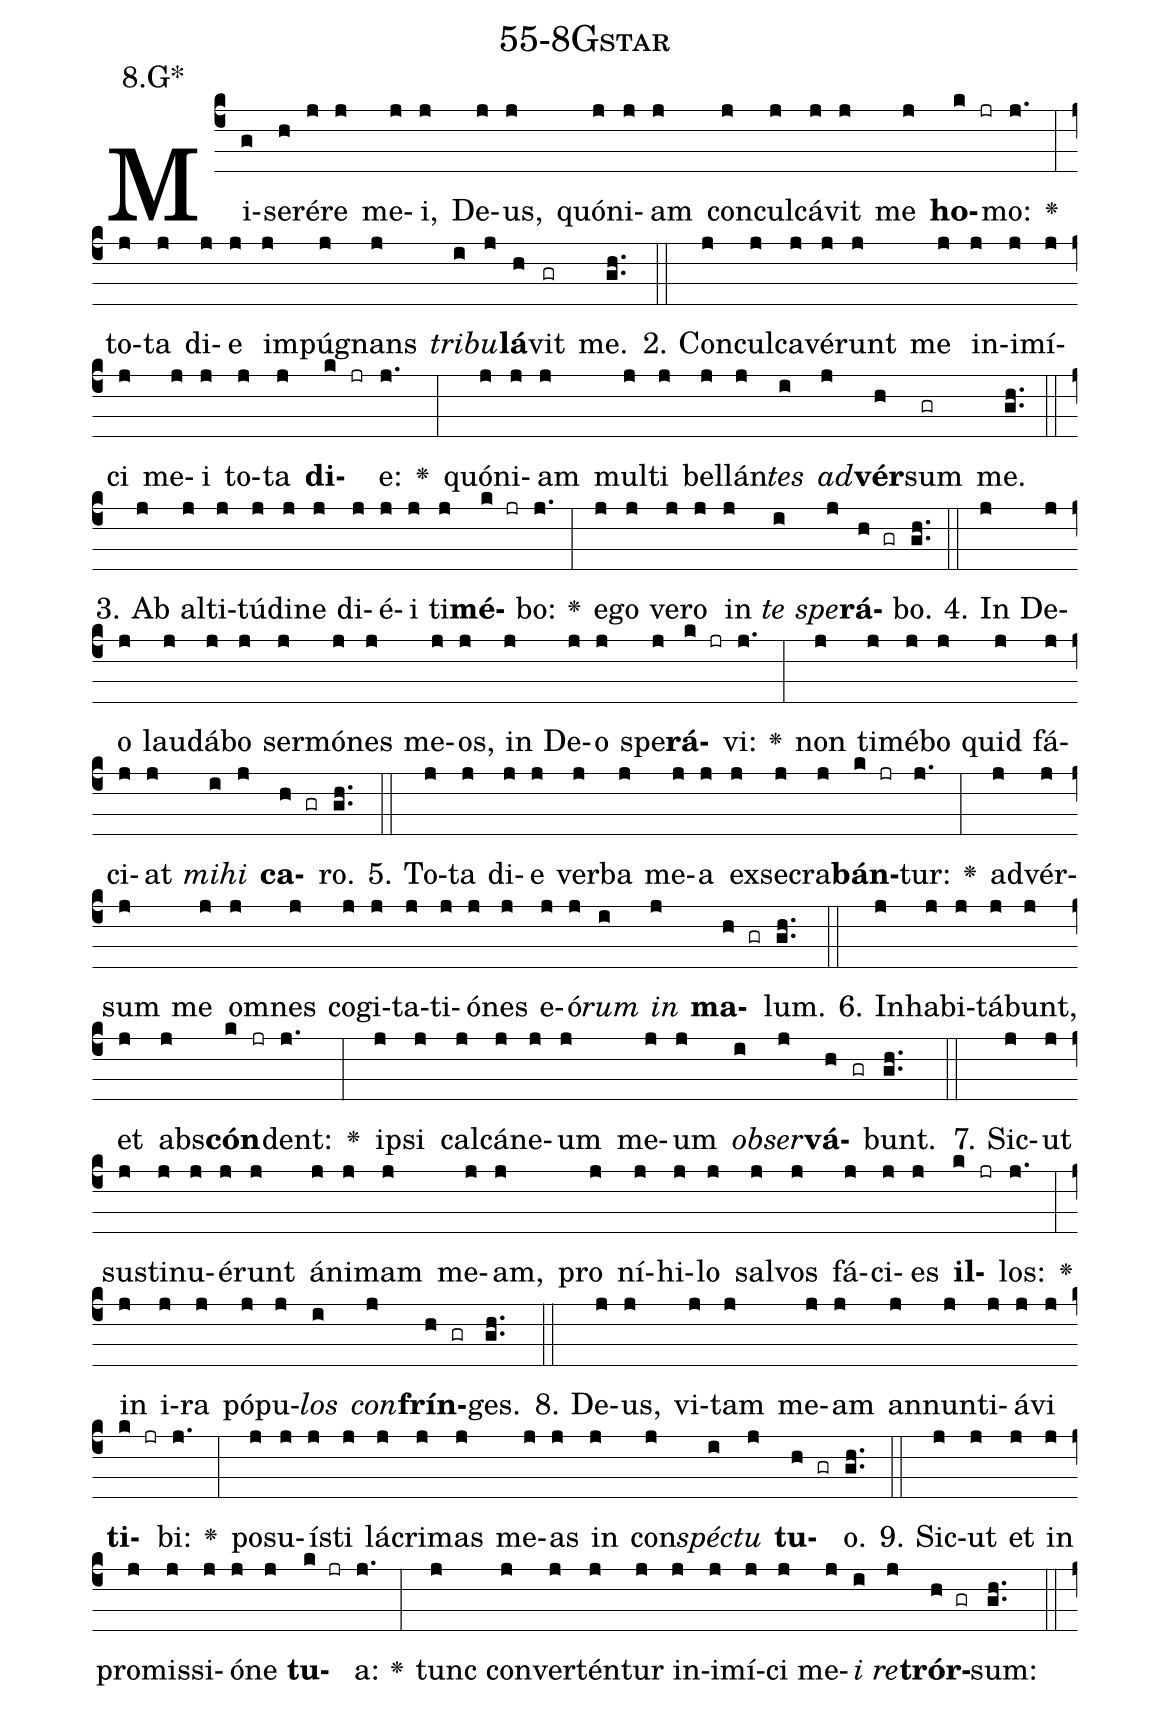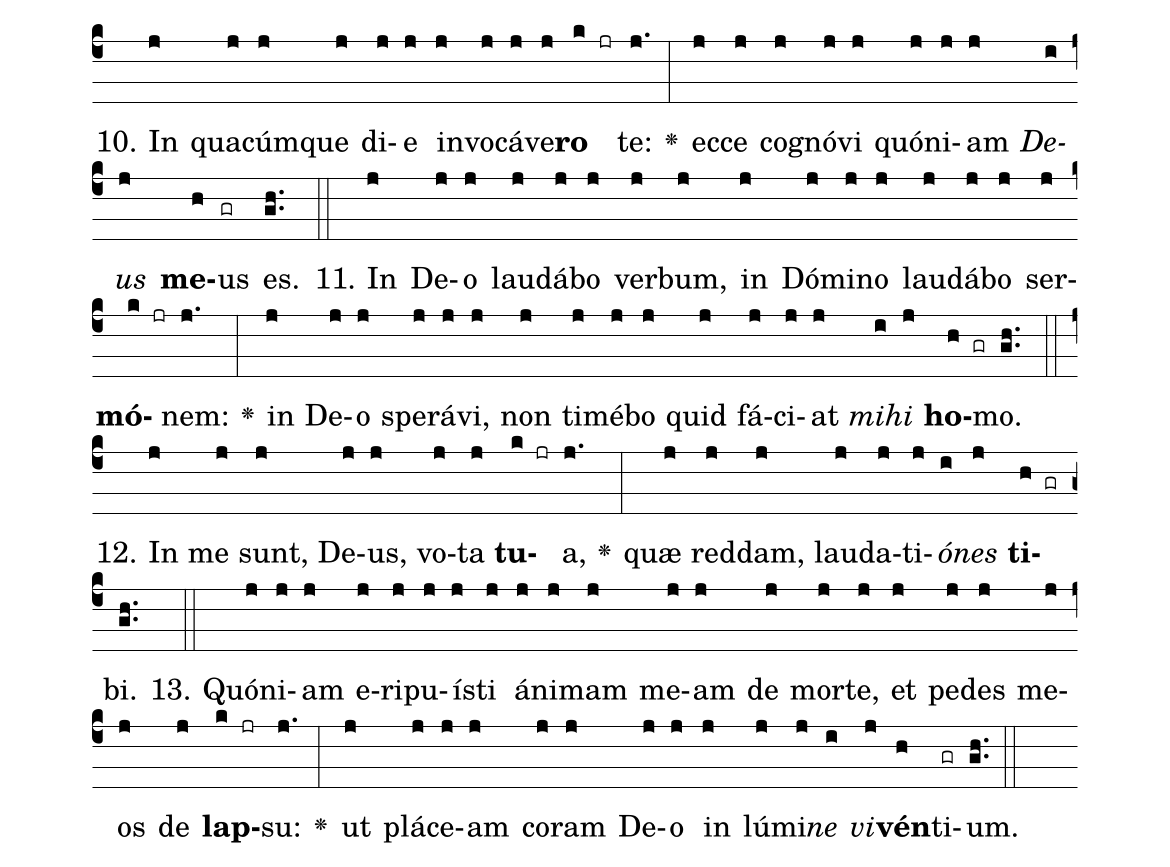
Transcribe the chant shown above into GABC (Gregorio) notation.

name: 55-8Gstar;
annotation: 8.G*;
%%
(c4)Mi(g)se(h)ré(j)re(j) me(j)i,(j) De(j)us,(j) quón(j)i(j)am(j) con(j)cul(j)cá(j)vit(j) me(j) <b>ho</b>(k jr)mo:(j.) <v>\greheightstar</v>(:) to(j)ta(j) di(j)e(j) im(j)pú(j)gnans(j) <i>tri</i>(i)<i>bu</i>(j)<b>lá</b>(h)vit(gr) me.(gh..) (::)
2. Con(j)cul(j)ca(j)vé(j)runt(j) me(j) in(j)i(j)mí(j)ci(j) me(j)i(j) to(j)ta(j) <b>di</b>(k jr)e:(j.) <v>\greheightstar</v>(:) quón(j)i(j)am(j) mul(j)ti(j) bel(j)lán(j)<i>tes</i>(i) <i>ad</i>(j)<b>vér</b>(h)sum(gr) me.(gh..) (::)
3. Ab(j) al(j)ti(j)tú(j)di(j)ne(j) di(j)é(j)i(j) ti(j)<b>mé</b>(k jr)bo:(j.) <v>\greheightstar</v>(:) e(j)go(j) ve(j)ro(j) in(j) <i>te</i>(i) <i>spe</i>(j)<b>rá</b>(h gr)bo.(gh..) (::)
4. In(j) De(j)o(j) lau(j)dá(j)bo(j) ser(j)mó(j)nes(j) me(j)os,(j) in(j) De(j)o(j) spe(j)<b>rá</b>(k jr)vi:(j.) <v>\greheightstar</v>(:) non(j) ti(j)mé(j)bo(j) quid(j) fá(j)ci(j)at(j) <i>mi</i>(i)<i>hi</i>(j) <b>ca</b>(h gr)ro.(gh..) (::)
5. To(j)ta(j) di(j)e(j) ver(j)ba(j) me(j)a(j) ex(j)se(j)cra(j)<b>bán</b>(k jr)tur:(j.) <v>\greheightstar</v>(:) ad(j)vér(j)sum(j) me(j) om(j)nes(j) co(j)gi(j)ta(j)ti(j)ó(j)nes(j) e(j)ó(j)<i>rum</i>(i) <i>in</i>(j) <b>ma</b>(h gr)lum.(gh..) (::)
6. In(j)ha(j)bi(j)tá(j)bunt,(j) et(j) abs(j)<b>cón</b>(k jr)dent:(j.) <v>\greheightstar</v>(:) ip(j)si(j) cal(j)cá(j)ne(j)um(j) me(j)um(j) <i>ob</i>(i)<i>ser</i>(j)<b>vá</b>(h gr)bunt.(gh..) (::)
7. Sic(j)ut(j) sus(j)ti(j)nu(j)é(j)runt(j) á(j)ni(j)mam(j) me(j)am,(j) pro(j) ní(j)hi(j)lo(j) sal(j)vos(j) fá(j)ci(j)es(j) <b>il</b>(k jr)los:(j.) <v>\greheightstar</v>(:) in(j) i(j)ra(j) pó(j)pu(j)<i>los</i>(i) <i>con</i>(j)<b>frín</b>(h gr)ges.(gh..) (::)
8. De(j)us,(j) vi(j)tam(j) me(j)am(j) an(j)nun(j)ti(j)á(j)vi(j) <b>ti</b>(k jr)bi:(j.) <v>\greheightstar</v>(:) po(j)su(j)ís(j)ti(j) lá(j)cri(j)mas(j) me(j)as(j) in(j) con(j)<i>spéc</i>(i)<i>tu</i>(j) <b>tu</b>(h gr)o.(gh..) (::)
9. Sic(j)ut(j) et(j) in(j) pro(j)mis(j)si(j)ó(j)ne(j) <b>tu</b>(k jr)a:(j.) <v>\greheightstar</v>(:) tunc(j) con(j)ver(j)tén(j)tur(j) in(j)i(j)mí(j)ci(j) me(j)<i>i</i>(i) <i>re</i>(j)<b>trór</b>(h gr)sum:(gh..) (::)
10. In(j) qua(j)cúm(j)que(j) di(j)e(j) in(j)vo(j)cá(j)ve(j)<b>ro</b>(k jr) te:(j.) <v>\greheightstar</v>(:) ec(j)ce(j) co(j)gnó(j)vi(j) quón(j)i(j)am(j) <i>De</i>(i)<i>us</i>(j) <b>me</b>(h)us(gr) es.(gh..) (::)
11. In(j) De(j)o(j) lau(j)dá(j)bo(j) ver(j)bum,(j) in(j) Dó(j)mi(j)no(j) lau(j)dá(j)bo(j) ser(j)<b>mó</b>(k jr)nem:(j.) <v>\greheightstar</v>(:) in(j) De(j)o(j) spe(j)rá(j)vi,(j) non(j) ti(j)mé(j)bo(j) quid(j) fá(j)ci(j)at(j) <i>mi</i>(i)<i>hi</i>(j) <b>ho</b>(h gr)mo.(gh..) (::)
12. In(j) me(j) sunt,(j) De(j)us,(j) vo(j)ta(j) <b>tu</b>(k jr)a,(j.) <v>\greheightstar</v>(:) quæ(j) red(j)dam,(j) lau(j)da(j)ti(j)<i>ó</i>(i)<i>nes</i>(j) <b>ti</b>(h gr)bi.(gh..) (::)
13. Quón(j)i(j)am(j) e(j)ri(j)pu(j)ís(j)ti(j) á(j)ni(j)mam(j) me(j)am(j) de(j) mor(j)te,(j) et(j) pe(j)des(j) me(j)os(j) de(j) <b>lap</b>(k jr)su:(j.) <v>\greheightstar</v>(:) ut(j) plá(j)ce(j)am(j) co(j)ram(j) De(j)o(j) in(j) lú(j)mi(j)<i>ne</i>(i) <i>vi</i>(j)<b>vén</b>(h)ti(gr)um.(gh..) (::)
